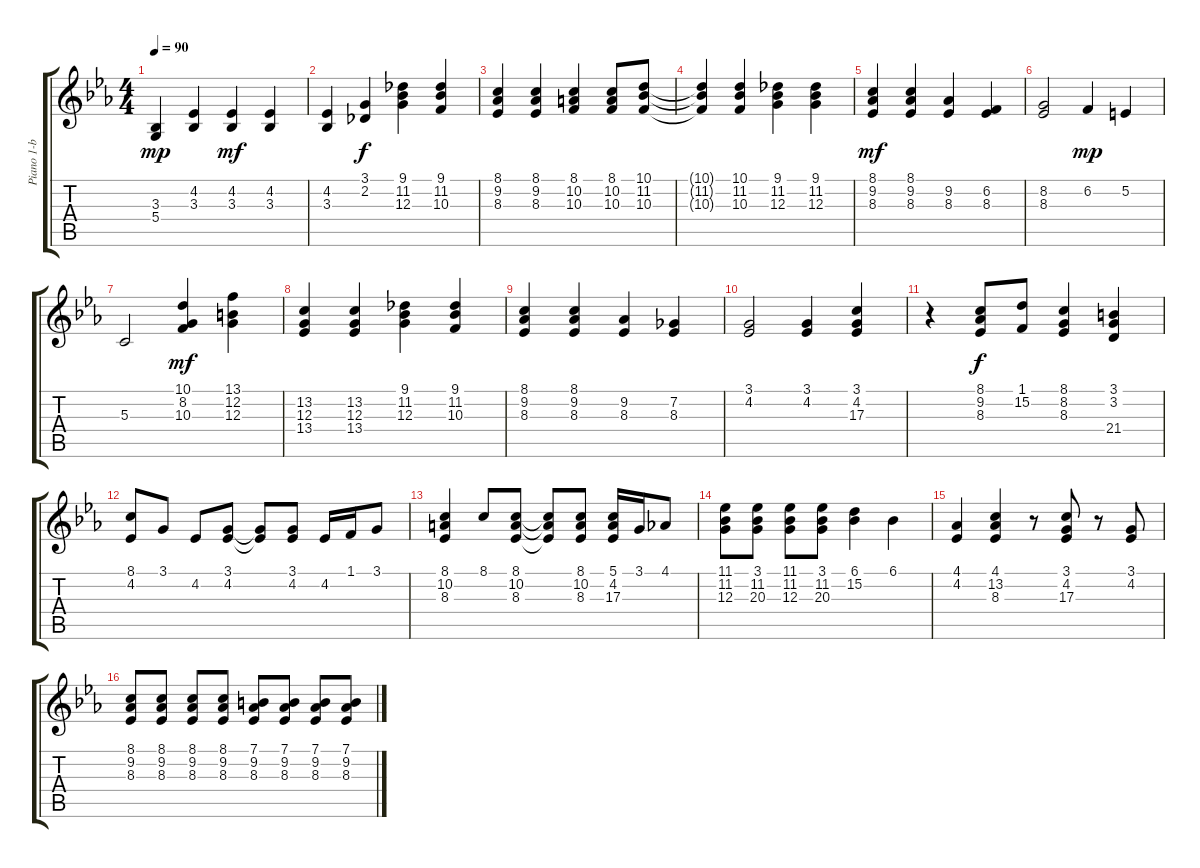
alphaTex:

\track ("Piano 1-b" "Piano 1-b") {instrument acousticgrandpiano}
\staff {score tabs}
\tuning (E4 B3 G3 D3 A2 E2) {hide}
\ts (4 4)
\tempo 90
\clef g2
\ks eb
(3.3 5.4).4{dy mp} (4.2 3.3).4 (4.2 3.3).4{dy mf} (4.2 3.3).4 |
(4.2 3.3).4 (3.1 2.2).4{dy f} (9.1 11.2 12.3).4 (9.1 11.2 10.3).4 |
(8.1 9.2 8.3).4 (8.1 9.2 8.3).4 (8.1 10.2 10.3).4 (8.1 10.2 10.3).8 (10.1 11.2 10.3).8 |
(10.1{t} 11.2{t} 10.3{t}).4 (10.1 11.2 10.3).4 (9.1 11.2 12.3).4 (9.1 11.2 12.3).4 |
(8.1 9.2 8.3).4{dy mf} (8.1 9.2 8.3).4 (9.2 8.3).4 (6.2 8.3).4 |
(8.2 8.3).2 6.2.4{dy mp} 5.2.4 |
5.3.2 (10.1 8.2 10.3).4{dy mf} (13.1 12.2 12.3).4 |
(13.2 12.3 13.4).4 (13.2 12.3 13.4).4 (9.1 11.2 12.3).4 (9.1 11.2 10.3).4 |
(8.1 9.2 8.3).4 (8.1 9.2 8.3).4 (9.2 8.3).4 (7.2 8.3).4 |
(3.1 4.2).2 (3.1 4.2).4 (3.1 4.2 17.3).4 |
r.4 (8.1 9.2 8.3).8{dy f} (1.1 15.2).8 (8.1 8.2 8.3).4 (3.1 3.2 21.4).4 |
(8.1 4.2).8 3.1.8 4.2.8 (3.1 4.2).8 (3.1{t} 4.2{t}).8 (3.1 4.2).8 4.2.16 1.1.16 3.1.8 |
(8.1 10.2 8.3).4 8.1.8 (8.1 10.2 8.3).8 (8.1{t} 10.2{t} 8.3{t}).8 (8.1 10.2 8.3).8 (5.1 4.2 17.3).16 3.1.16 4.1.8 |
(11.1 11.2 12.3).8 (3.1 11.2 20.3).8 (11.1 11.2 12.3).8 (3.1 11.2 20.3).8 (6.1 15.2).4 6.1.4 |
(4.1 4.2).4 (4.1 13.2 8.3).4 r.8 (3.1 4.2 17.3).8 r.8 (3.1 4.2).8 |
(8.1 9.2 8.3).8 (8.1 9.2 8.3).8 (8.1 9.2 8.3).8 (8.1 9.2 8.3).8 (7.1 9.2 8.3).8 (7.1 9.2 8.3).8 (7.1 9.2 8.3).8 (7.1 9.2 8.3).8
